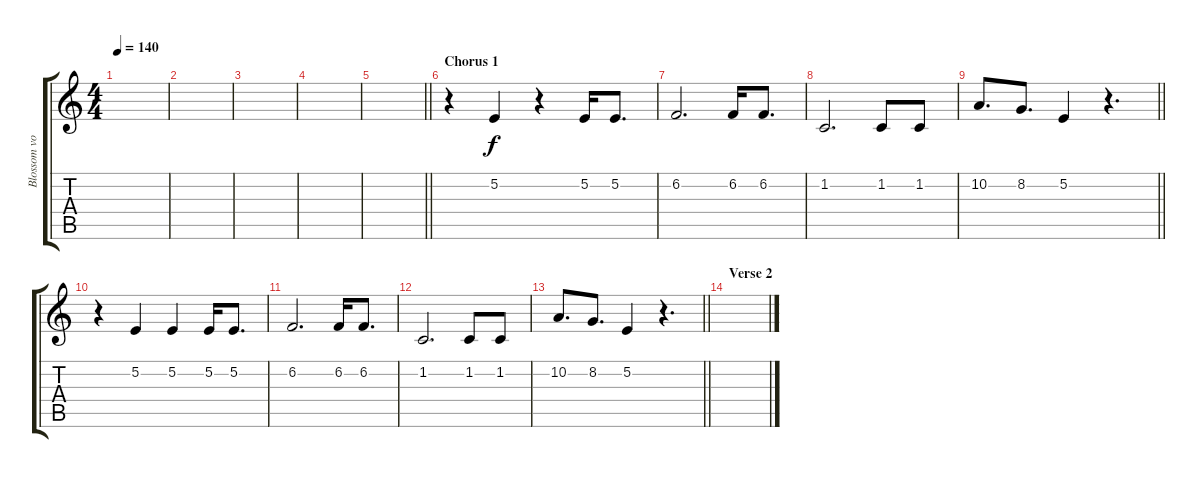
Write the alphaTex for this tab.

\track ("Blossom vocal" "Blossom vo") {instrument oboe}
\staff {score tabs}
\tuning (E4 B3 G3 D3 A2 E2) {hide}
\ts (4 4)
\tempo 140
\clef g2
\ks c
|
|
|
|
\barLineRight lightlight
|
\section ("" "Chorus 1")
r.4 5.2.4 r.4 5.2.16 5.2.8{d} |
6.2.2{d} 6.2.16 6.2.8{d} |
1.2.2{d} 1.2.8 1.2.8 |
\barLineRight lightlight
10.2.8{d} 8.2.8{d} 5.2.4 r.4{d} |
r.4 5.2.4 5.2.4 5.2.16 5.2.8{d} |
6.2.2{d} 6.2.16 6.2.8{d} |
1.2.2{d} 1.2.8 1.2.8 |
\barLineRight lightlight
10.2.8{d} 8.2.8{d} 5.2.4 r.4{d} |
\section ("" "Verse 2")
